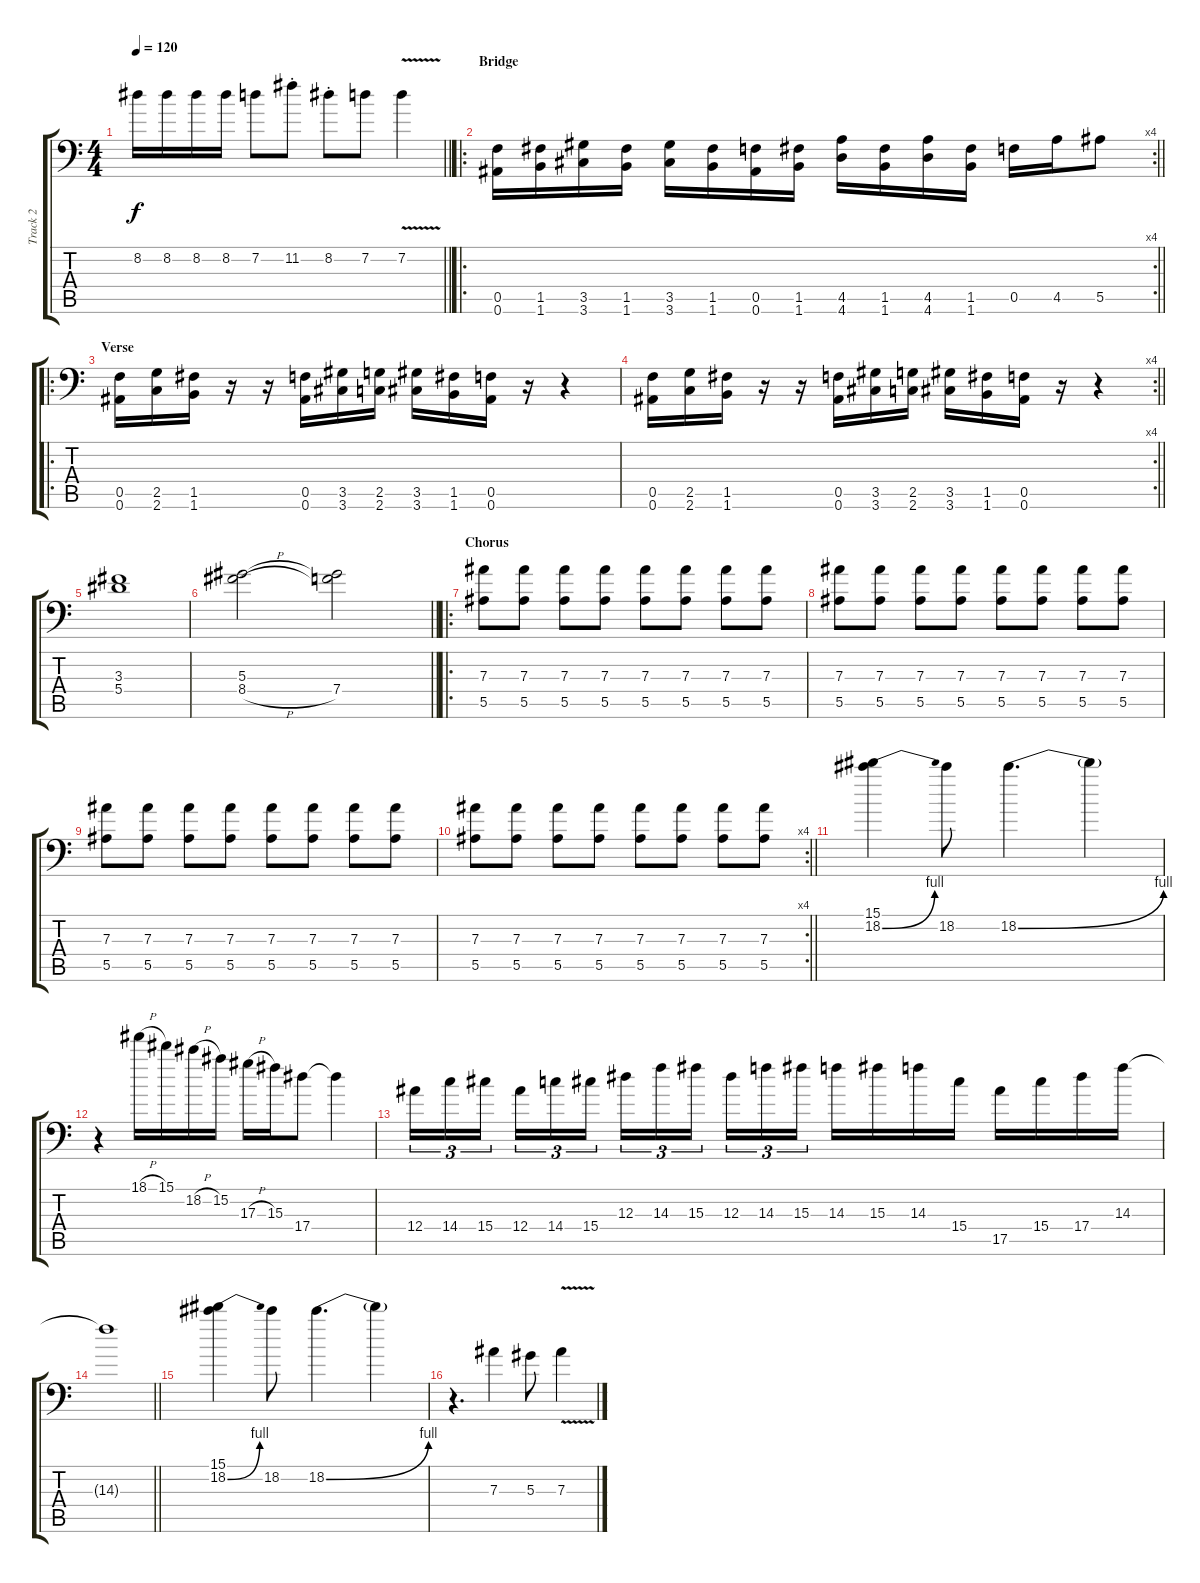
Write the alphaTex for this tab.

\track ("Track 2" "Track 2") {instrument distortionguitar}
\staff {score tabs}
\tuning (C4 G3 Eb3 Bb2 F2 Bb1) {hide}
\ts (4 4)
\tempo 120
\clef f4
\barLineRight lightlight
\ks c
8.2.16{dy f} 8.2.16 8.2.16 8.2.16 7.2.8 11.2{st}.8 8.2{st}.8 7.2.8 7.2{v}.4 |
\ro
\rc 4
\section ("" "Bridge")
\barLineRight lightlight
(0.5 0.6).16 (1.5 1.6).16 (3.5 3.6).16 (1.5 1.6).16 (3.5 3.6).16 (1.5 1.6).16 (0.5 0.6).16 (1.5 1.6).16 (4.5 4.6).16 (1.5 1.6).16 (4.5 4.6).16 (1.5 1.6).16 0.5.16 4.5.16 5.5.8 |
\ro
\section ("" "Verse")
(0.5 0.6).16 (2.5 2.6).16 (1.5 1.6).16 r.16 r.16 (0.5 0.6).16 (3.5 3.6).16 (2.5 2.6).16 (3.5 3.6).16 (1.5 1.6).16 (0.5 0.6).16 r.16 r.4 |
\rc 4
\barLineRight lightlight
(0.5 0.6).16 (2.5 2.6).16 (1.5 1.6).16 r.16 r.16 (0.5 0.6).16 (3.5 3.6).16 (2.5 2.6).16 (3.5 3.6).16 (1.5 1.6).16 (0.5 0.6).16 r.16 r.4 |
(3.3 5.4).1 |
\barLineRight lightlight
(5.3 8.4{h}).2 (5.3{t} 7.4).2 |
\ro
\section ("" "Chorus")
(7.3 5.5).8 (7.3 5.5).8 (7.3 5.5).8 (7.3 5.5).8 (7.3 5.5).8 (7.3 5.5).8 (7.3 5.5).8 (7.3 5.5).8 |
(7.3 5.5).8 (7.3 5.5).8 (7.3 5.5).8 (7.3 5.5).8 (7.3 5.5).8 (7.3 5.5).8 (7.3 5.5).8 (7.3 5.5).8 |
(7.3 5.5).8 (7.3 5.5).8 (7.3 5.5).8 (7.3 5.5).8 (7.3 5.5).8 (7.3 5.5).8 (7.3 5.5).8 (7.3 5.5).8 |
\rc 4
\barLineRight lightlight
(7.3 5.5).8 (7.3 5.5).8 (7.3 5.5).8 (7.3 5.5).8 (7.3 5.5).8 (7.3 5.5).8 (7.3 5.5).8 (7.3 5.5).8 |
(15.1 18.2{be (bend 0 0 60 4)}).4 18.2.8 18.2{be (bend 0 0 60 4)}.4{d} 18.2{t}.4 |
r.4 18.1{h}.16 15.1.16 18.2{h}.16 15.2.16 17.3{h}.16 15.3.16 17.4.8 17.4{t}.4 |
12.4.16{tu (3 2)} 14.4.16{tu (3 2)} 15.4.16{tu (3 2) beam splitsecondary} 12.4.16{tu (3 2)} 14.4.16{tu (3 2)} 15.4.16{tu (3 2)} 12.3.16{tu (3 2)} 14.3.16{tu (3 2)} 15.3.16{tu (3 2) beam splitsecondary} 12.3.16{tu (3 2)} 14.3.16{tu (3 2)} 15.3.16{tu (3 2)} 14.3.16 15.3.16 14.3.16 15.4.16 17.5.16 15.4.16 17.4.16 14.3.16 |
\barLineRight lightlight
14.3{t}.1 |
(15.1 18.2{be (bend 0 0 60 4)}).4 18.2.8 18.2{be (bend 0 0 60 4)}.4{d} 18.2{t}.4 |
r.4{d} 7.3.4 5.3.8 7.3{v}.4
